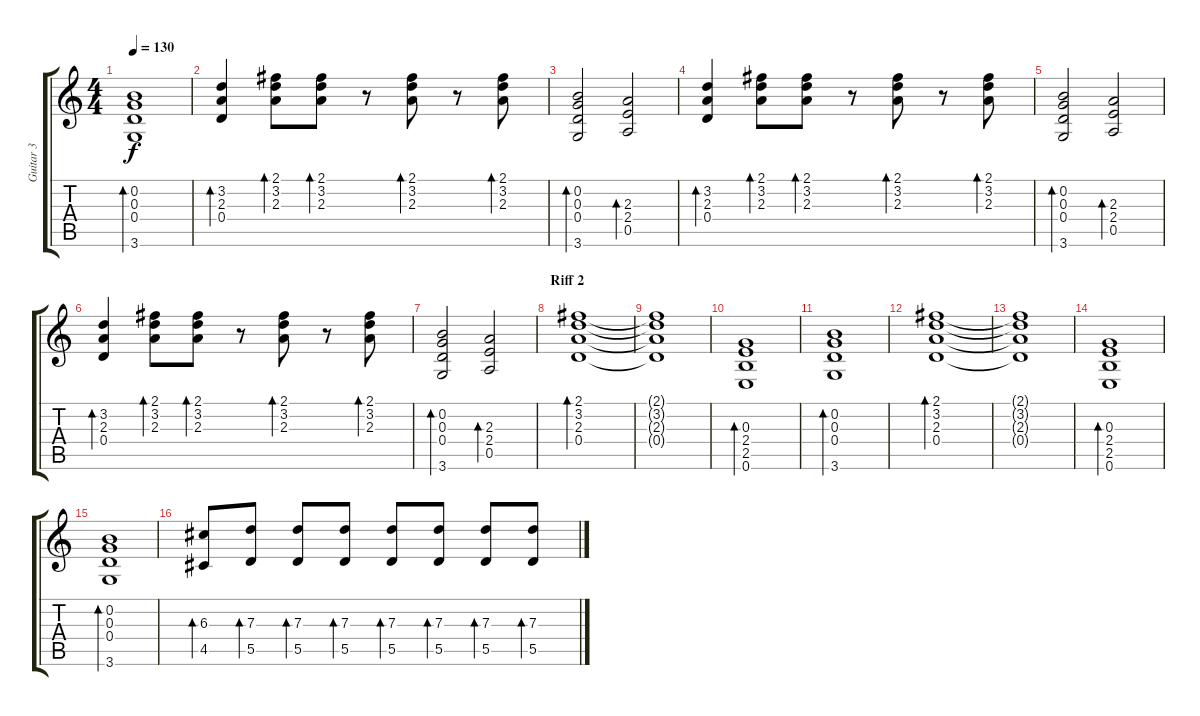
\track ("Guitar 3" "Guitar 3") {instrument distortionguitar}
\staff {score tabs}
\tuning (E4 B3 G3 D3 A2 E2) {hide}
\ts (4 4)
\tempo 130
\clef g2
\ks c
(0.2 0.3 0.4 3.6).1{bd 60 dy f volume 2} |
(3.2 2.3 0.4).4{bd 60 volume 9} (2.1 3.2 2.3).8{bd 60} (2.1 3.2 2.3).8{bd 60} r.8 (2.1 3.2 2.3).8{bd 60} r.8 (2.1 3.2 2.3).8{bd 60} |
(0.2 0.3 0.4 3.6).2{bd 60} (2.3 2.4 0.5).2{bd 60} |
(3.2 2.3 0.4).4{bd 60 volume 9} (2.1 3.2 2.3).8{bd 60} (2.1 3.2 2.3).8{bd 60} r.8 (2.1 3.2 2.3).8{bd 60} r.8 (2.1 3.2 2.3).8{bd 60} |
(0.2 0.3 0.4 3.6).2{bd 60} (2.3 2.4 0.5).2{bd 60} |
(3.2 2.3 0.4).4{bd 60 volume 9} (2.1 3.2 2.3).8{bd 60} (2.1 3.2 2.3).8{bd 60} r.8 (2.1 3.2 2.3).8{bd 60} r.8 (2.1 3.2 2.3).8{bd 60} |
(0.2 0.3 0.4 3.6).2{bd 60} (2.3 2.4 0.5).2{bd 60} |
\section ("" "Riff 2")
(2.1 3.2 2.3 0.4).1{bd 60 volume 0} |
(2.1{t} 3.2{t} 2.3{t} 0.4{t}).1 |
(0.3 2.4 2.5 0.6).1{bd 60 volume 9} |
(0.2 0.3 0.4 3.6).1{bd 60} |
(2.1 3.2 2.3 0.4).1{bd 60 volume 0} |
(2.1{t} 3.2{t} 2.3{t} 0.4{t}).1 |
(0.3 2.4 2.5 0.6).1{bd 60 volume 9} |
(0.2 0.3 0.4 3.6).1{bd 60} |
\section ("" "")
(6.3 4.5).8{bd 60} (7.3 5.5).8{bd 60} (7.3 5.5).8{bd 60} (7.3 5.5).8{bd 60} (7.3 5.5).8{bd 60} (7.3 5.5).8{bd 60} (7.3 5.5).8{bd 60} (7.3 5.5).8{bd 60}
